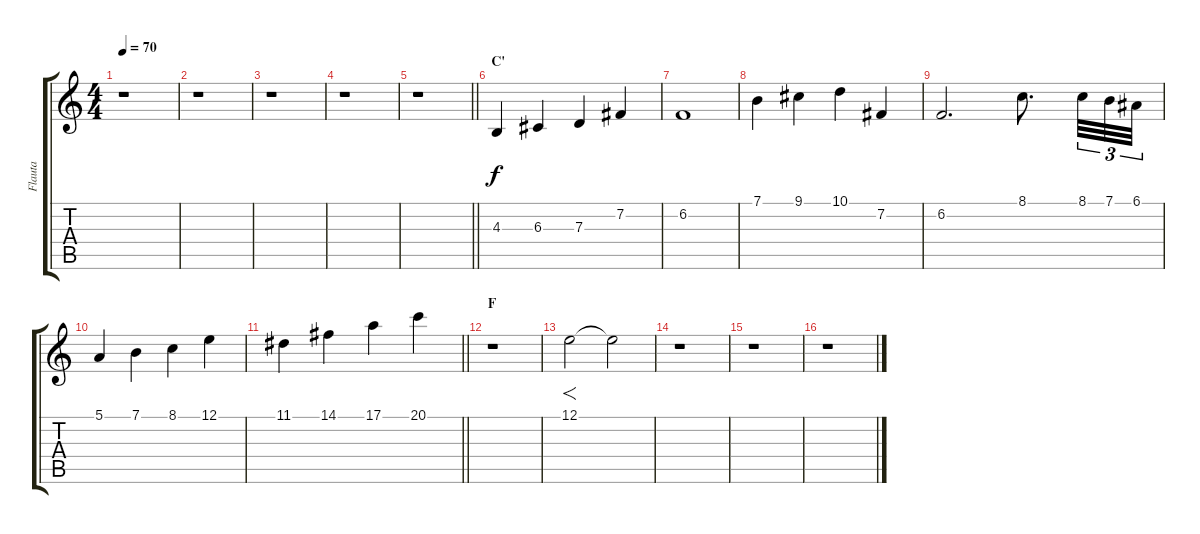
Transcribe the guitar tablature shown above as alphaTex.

\track ("Flauta" "Flauta") {instrument ocarina}
\staff {score tabs}
\tuning (E4 B3 G3 D3 A2 E2) {hide}
\ts (4 4)
\tempo 70
\clef g2
\ks c
r.1{dy f} |
r.1 |
r.1 |
r.1 |
\barLineRight lightlight
r.1 |
\section ("" "C'")
4.3.4 6.3.4 7.3.4 7.2.4 |
6.2.1 |
7.1.4 9.1.4 10.1.4 7.2.4 |
6.2.2{d} 8.1.8{d} 8.1.32{tu (3 2)} 7.1.32{tu (3 2)} 6.1.32{tu (3 2)} |
5.1.4 7.1.4 8.1.4 12.1.4 |
\barLineRight lightlight
11.1.4 14.1.4 17.1.4 20.1.4 |
\section ("" "F")
r.1 |
12.1.2{f} 12.1{t}.2 |
r.1 |
r.1 |
r.1
